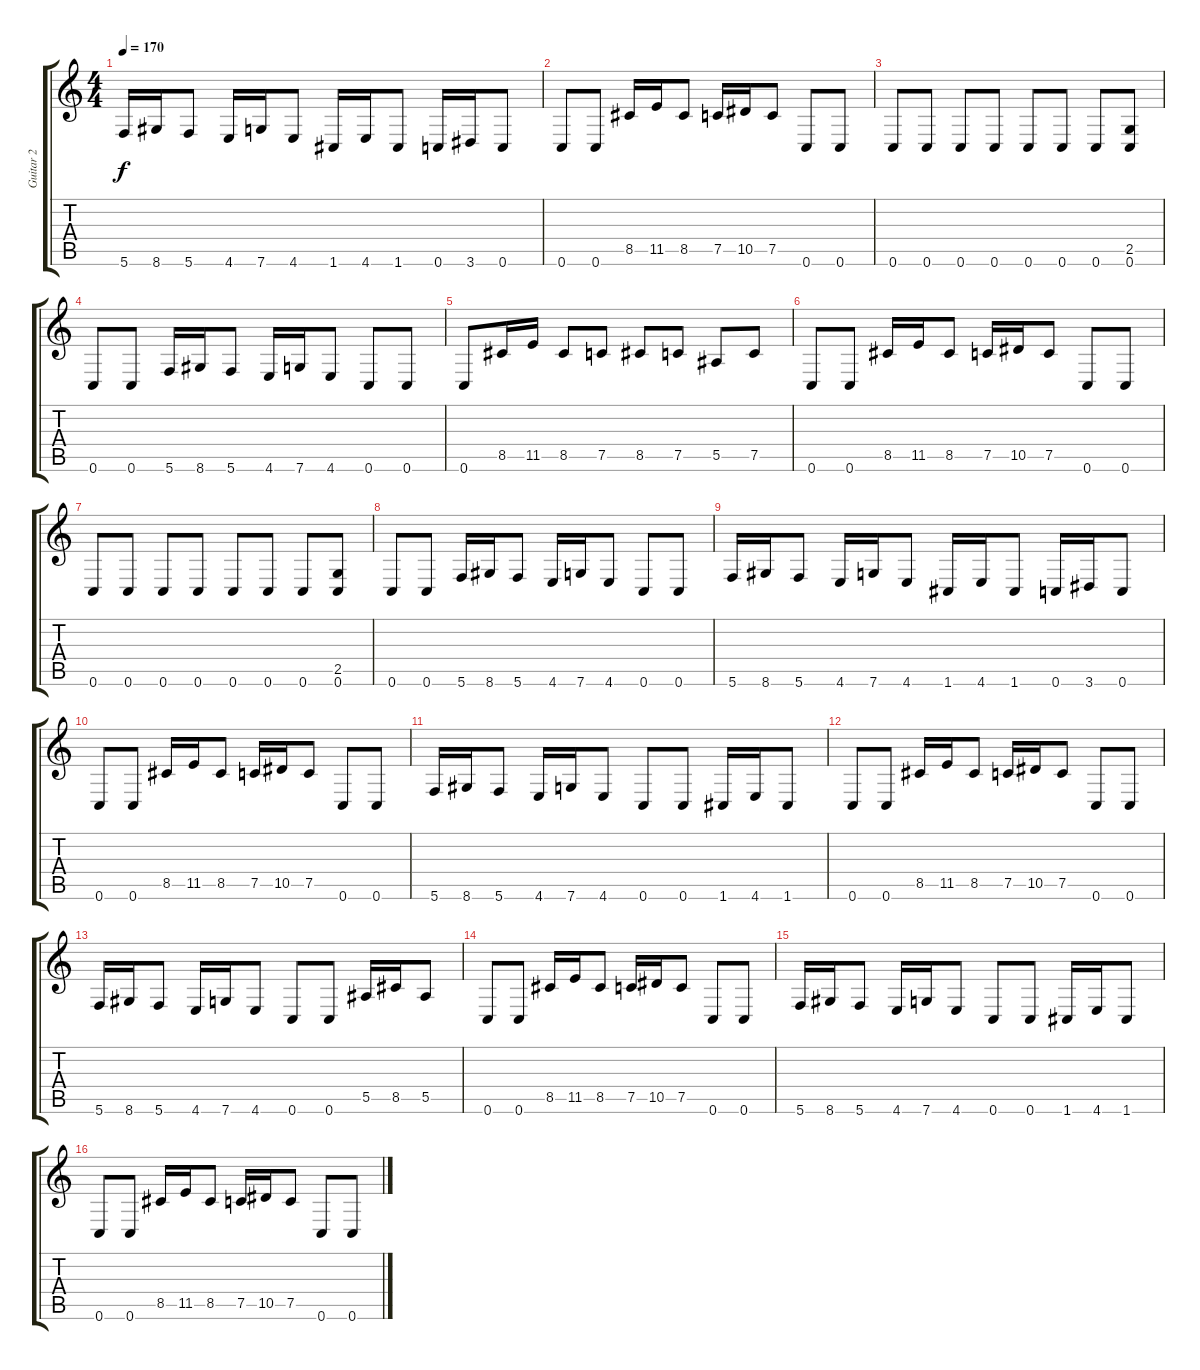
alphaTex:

\track ("Guitar 2" "Guitar 2") {instrument overdrivenguitar}
\staff {score tabs}
\tuning (C4 G3 Eb3 Bb2 F2 C2) {hide}
\ts (4 4)
\tempo 170
\clef g2
\ks c
5.6.16{dy f} 8.6.16 5.6.8 4.6.16 7.6.16 4.6.8 1.6.16 4.6.16 1.6.8 0.6.16 3.6.16 0.6.8 |
0.6.8 0.6.8 8.5.16 11.5.16 8.5.8 7.5.16 10.5.16 7.5.8 0.6.8 0.6.8 |
0.6.8 0.6.8 0.6.8 0.6.8 0.6.8 0.6.8 0.6.8 (2.5 0.6).8 |
0.6.8 0.6.8 5.6.16 8.6.16 5.6.8 4.6.16 7.6.16 4.6.8 0.6.8 0.6.8 |
0.6.8 8.5.16 11.5.16 8.5.8 7.5.8 8.5.8 7.5.8 5.5.8 7.5.8 |
0.6.8 0.6.8 8.5.16 11.5.16 8.5.8 7.5.16 10.5.16 7.5.8 0.6.8 0.6.8 |
0.6.8 0.6.8 0.6.8 0.6.8 0.6.8 0.6.8 0.6.8 (2.5 0.6).8 |
0.6.8 0.6.8 5.6.16 8.6.16 5.6.8 4.6.16 7.6.16 4.6.8 0.6.8 0.6.8 |
5.6.16 8.6.16 5.6.8 4.6.16 7.6.16 4.6.8 1.6.16 4.6.16 1.6.8 0.6.16 3.6.16 0.6.8 |
0.6.8 0.6.8 8.5.16 11.5.16 8.5.8 7.5.16 10.5.16 7.5.8 0.6.8 0.6.8 |
5.6.16 8.6.16 5.6.8 4.6.16 7.6.16 4.6.8 0.6.8 0.6.8 1.6.16 4.6.16 1.6.8 |
0.6.8 0.6.8 8.5.16 11.5.16 8.5.8 7.5.16 10.5.16 7.5.8 0.6.8 0.6.8 |
5.6.16 8.6.16 5.6.8 4.6.16 7.6.16 4.6.8 0.6.8 0.6.8 5.5.16 8.5.16 5.5.8 |
0.6.8 0.6.8 8.5.16 11.5.16 8.5.8 7.5.16 10.5.16 7.5.8 0.6.8 0.6.8 |
5.6.16 8.6.16 5.6.8 4.6.16 7.6.16 4.6.8 0.6.8 0.6.8 1.6.16 4.6.16 1.6.8 |
0.6.8 0.6.8 8.5.16 11.5.16 8.5.8 7.5.16 10.5.16 7.5.8 0.6.8 0.6.8
